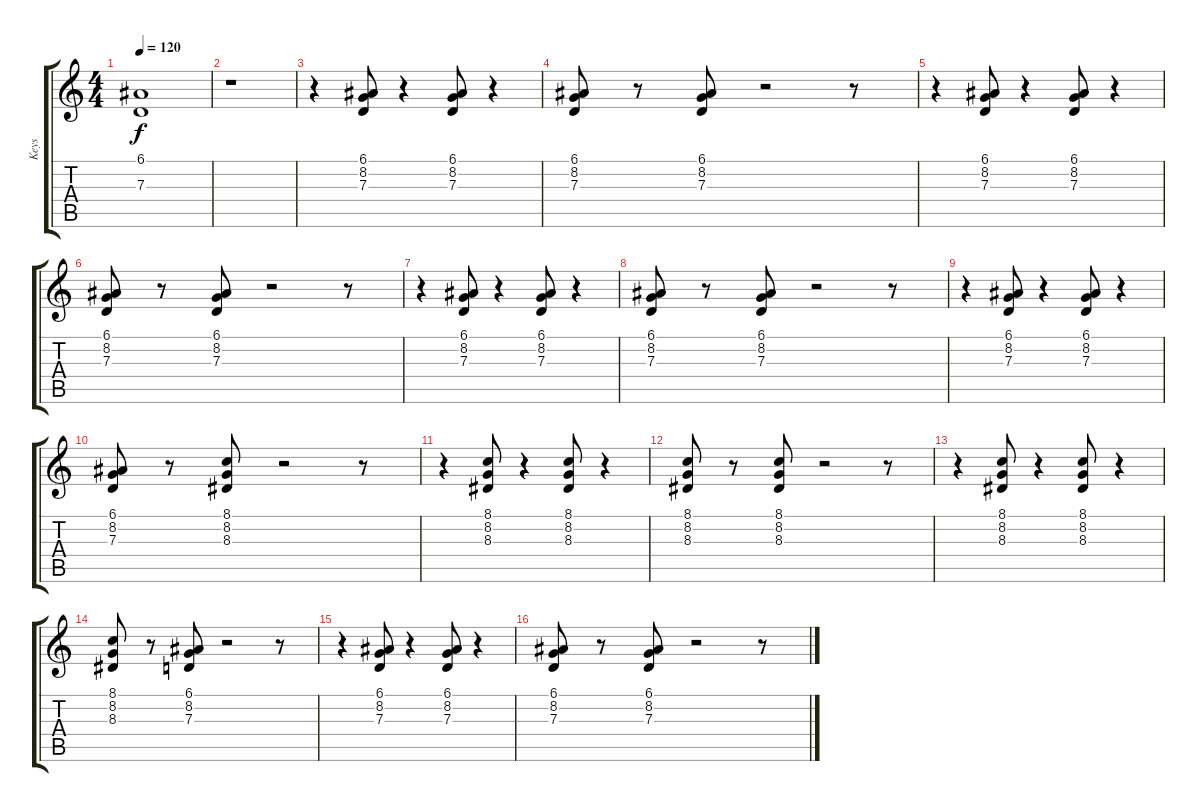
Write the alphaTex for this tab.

\track ("Keys" "Keys") {instrument rockorgan}
\staff {score tabs}
\tuning (E4 B3 G3 D3 A2 E2) {hide}
\ts (4 4)
\tempo 120
\clef g2
\ks c
(6.1 7.3).1{dy f} |
r.1 |
r.4 (6.1 8.2 7.3).8 r.4 (6.1 8.2 7.3).8 r.4 |
(6.1 8.2 7.3).8 r.8 (6.1 8.2 7.3).8 r.2 r.8 |
r.4 (6.1 8.2 7.3).8 r.4 (6.1 8.2 7.3).8 r.4 |
(6.1 8.2 7.3).8 r.8 (6.1 8.2 7.3).8 r.2 r.8 |
r.4 (6.1 8.2 7.3).8 r.4 (6.1 8.2 7.3).8 r.4 |
(6.1 8.2 7.3).8 r.8 (6.1 8.2 7.3).8 r.2 r.8 |
r.4 (6.1 8.2 7.3).8 r.4 (6.1 8.2 7.3).8 r.4 |
(6.1 8.2 7.3).8 r.8 (8.1 8.2 8.3).8 r.2 r.8 |
r.4 (8.1 8.2 8.3).8 r.4 (8.1 8.2 8.3).8 r.4 |
(8.1 8.2 8.3).8 r.8 (8.1 8.2 8.3).8 r.2 r.8 |
r.4 (8.1 8.2 8.3).8 r.4 (8.1 8.2 8.3).8 r.4 |
(8.1 8.2 8.3).8 r.8 (6.1 8.2 7.3).8 r.2 r.8 |
r.4 (6.1 8.2 7.3).8 r.4 (6.1 8.2 7.3).8 r.4 |
(6.1 8.2 7.3).8 r.8 (6.1 8.2 7.3).8 r.2 r.8
